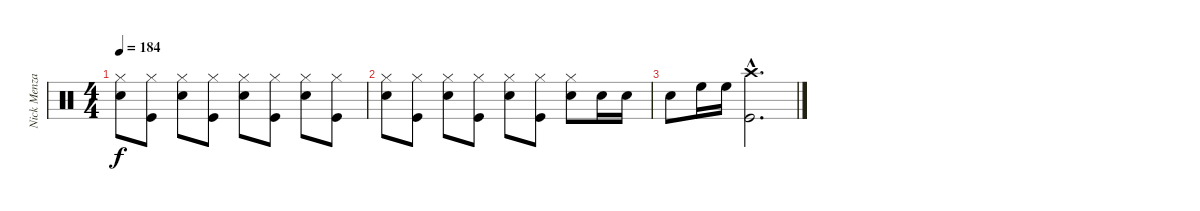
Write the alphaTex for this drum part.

\track ("Nick Menza" "Nick Menza") {instrument percussion}
\staff {score}
\articulation defaults
\ts (4 4)
\tempo 184
\clef neutral
\ks c
("Hi-Hat (closed)" "Snare (hit) 2").8{dy f} ("Kick (hit)" "Hi-Hat (closed)").8 ("Hi-Hat (closed)" "Snare (hit) 2").8 ("Kick (hit)" "Hi-Hat (closed)").8 ("Hi-Hat (closed)" "Snare (hit) 2").8 ("Kick (hit)" "Hi-Hat (closed)").8 ("Hi-Hat (closed)" "Snare (hit) 2").8 ("Kick (hit)" "Hi-Hat (closed)").8 |
("Hi-Hat (closed)" "Snare (hit) 2").8 ("Kick (hit)" "Hi-Hat (closed)").8 ("Hi-Hat (closed)" "Snare (hit) 2").8 ("Kick (hit)" "Hi-Hat (closed)").8 ("Hi-Hat (closed)" "Snare (hit) 2").8 ("Kick (hit)" "Hi-Hat (closed)").8 ("Hi-Hat (closed)" "Snare (hit) 2").8 "Snare (hit) 2".16 "Snare (hit) 2".16 |
"Snare (hit) 2".8 "High Floor Tom (hit)".16 "High Floor Tom (hit)".16 ("Kick (hit)"{hac} "Crash high (hit)"{hac}).2{d}
